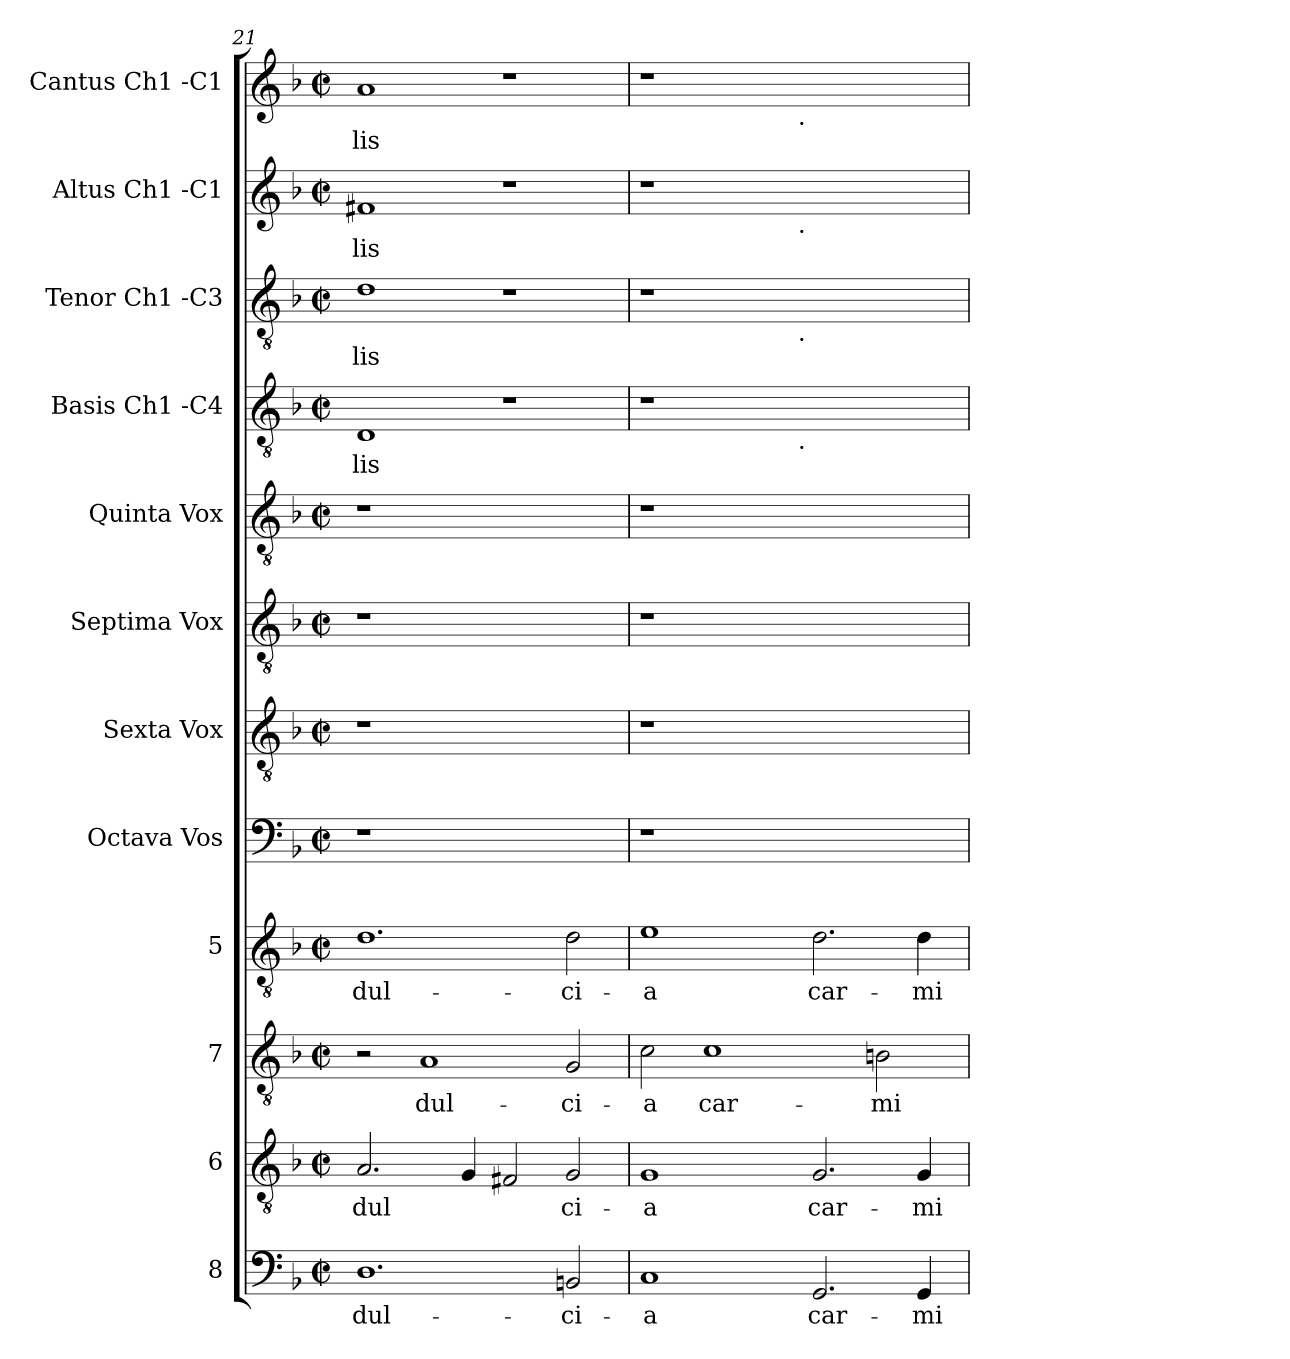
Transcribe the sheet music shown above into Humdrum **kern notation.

**kern	**text	**kern	**text	**kern	**text	**kern	**text	**kern	**kern	**kern	**kern	**kern	**text	**kern	**text	**kern	**text	**kern	**text
*part12	*part12	*part11	*part11	*part10	*part10	*part9	*part9	*part8	*part7	*part6	*part5	*part4	*part4	*part3	*part3	*part2	*part2	*part1	*part1
*staff12	*staff12	*staff11	*staff11	*staff10	*staff10	*staff9	*staff9	*staff8	*staff7	*staff6	*staff5	*staff4	*staff4	*staff3	*staff3	*staff2	*staff2	*staff1	*staff1
*I"8	*	*I"6	*	*I"7	*	*I"5	*	*I"Octava  Vos	*I"Sexta  Vox	*I"Septima  Vox	*I"Quinta  Vox	*I"Basis  Ch1 -C4	*	*I"Tenor  Ch1 -C3	*	*I"Altus  Ch1 -C1	*	*I"Cantus  Ch1 -C1	*
*	*	*	*	*	*	*	*	*	*	*	*	*I'B	*	*I'T	*	*I'A	*	*I'C	*
!!LO:PB:g=z
*clefF4	*	*clefGv2	*	*clefGv2	*	*clefGv2	*	*clefF4	*clefGv2	*clefGv2	*clefGv2	*clefGv2	*	*clefGv2	*	*clefG2	*	*clefG2	*
*k[b-]	*	*k[b-]	*	*k[b-]	*	*k[b-]	*	*k[b-]	*k[b-]	*k[b-]	*k[b-]	*k[b-]	*	*k[b-]	*	*k[b-]	*	*k[b-]	*
*F:	*	*F:	*	*F:	*	*F:	*	*F:	*F:	*F:	*F:	*F:	*	*F:	*	*F:	*	*F:	*
*M2/2	*	*M2/2	*	*M2/2	*	*M2/2	*	*M2/2	*M2/2	*M2/2	*M2/2	*M2/2	*	*M2/2	*	*M2/2	*	*M2/2	*
*met(c|)	*	*met(c|)	*	*met(c|)	*	*met(c|)	*	*met(c|)	*met(c|)	*met(c|)	*met(c|)	*met(c|)	*	*met(c|)	*	*met(c|)	*	*met(c|)	*
=21	=21	=21	=21	=21	=21	=21	=21	=21	=21	=21	=21	=21	=21	=21	=21	=21	=21	=21	=21
!	!LO:LY:b:cj	!	!LO:LY:b:cj	!	!	!	!LO:LY:b:cj	!	!	!	!	!	!LO:LY:b:cj	!	!LO:LY:b:cj	!	!LO:LY:b:cj	!	!LO:LY:b:cj
1.D	dul-	2.A/	dul-	2r	.	1.d	dul-	1r	1r	1r	1r	1D	-lis	1d	-lis	1f#X	-lis	1a	-lis
!	!	!	!	!	!LO:LY:b:cj	!	!	!	!	!	!	!	!	!	!	!	!	!	!
.	.	.	.	1A	dul-	.	.	.	.	.	.	.	.	.	.	.	.	.	.
!	!	!	!LO:LY:b:cj	!	!	!	!	!	!	!	!	!	!	!	!	!	!	!	!
.	.	4G/	--	.	.	.	.	.	.	.	.	.	.	.	.	.	.	.	.
!	!	!	!LO:LY:b:cj	!	!	!	!	!	!	!	!	!	!	!	!	!	!	!	!
.	.	2F#X/	--	.	.	.	.	1ryy	1ryy	1ryy	1ryy	1r	.	1r	.	1r	.	1r	.
!	!LO:LY:b:cj	!	!LO:LY:b:cj	!	!LO:LY:b:cj	!	!LO:LY:b:cj	!	!	!	!	!	!	!	!	!	!	!	!
2BBn/	-ci-	2G/	-ci-	2G/	-ci-	2d\	-ci-	.	.	.	.	.	.	.	.	.	.	.	.
=22	=22	=22	=22	=22	=22	=22	=22	=22	=22	=22	=22	=22	=22	=22	=22	=22	=22	=22	=22
!	!LO:LY:b:cj	!	!LO:LY:b:cj	!	!LO:LY:b:cj	!	!LO:LY:b:cj	!	!	!	!	!	!	!	!	!	!	!	!
*	*	*	*	*	*	*	*	*	*	*	*	*^	*	*^	*	*^	*	*^	*
1C	-a	1G	-a	2c\	-a	1e	-a	1r	1r	1r	1r	1r	2ryy	.	1r	2ryy	.	1r	2ryy	.	1r	2ryy	.
!	!	!	!	!	!LO:LY:b:cj	!	!	!	!	!	!	!	!	!	!	!	!	!	!	!	!	!	!
.	.	.	.	1c	car-	.	.	.	.	.	.	.	4ryy	.	.	4ryy	.	.	4ryy	.	.	4ryy	.
.	.	.	.	.	.	.	.	.	.	.	.	.	8ryy	.	.	8ryy	.	.	8ryy	.	.	8ryy	.
.	.	.	.	.	.	.	.	.	.	.	.	.	16ryy	.	.	16ryy	.	.	16ryy	.	.	16ryy	.
.	.	.	.	.	.	.	.	.	.	.	.	.	64ryy	.	.	64ryy	.	.	64ryy	.	.	64ryy	.
!	!	!	!	!	!	!	!	!	!	!	!	!	!	!	!	!	!	!	!	!	!	!LO:TX:b:t=.	!
!	!	!	!	!	!	!	!	!	!	!	!	!	!	!	!	!	!	!	!LO:TX:b:t=.	!	!	!	!
!	!	!	!	!	!	!	!	!	!	!	!	!	!	!	!	!LO:TX:b:t=.	!	!	!	!	!	!	!
!	!	!	!	!	!	!	!	!	!	!	!	!	!LO:TX:b:t=.	!	!	!	!	!	!	!	!	!	!
.	.	.	.	.	.	.	.	.	.	.	.	.	1ryy	.	.	1ryy	.	.	1ryy	.	.	1ryy	.
!	!LO:LY:b:cj	!	!LO:LY:b:cj	!	!	!	!LO:LY:b:cj	!	!	!	!	!	!	!	!	!	!	!	!	!	!	!	!
2.GG/	car-	2.G/	car-	.	.	2.d\	car-	1ryy	1ryy	1ryy	1ryy	1ryy	.	.	1ryy	.	.	1ryy	.	.	1ryy	.	.
!	!	!	!	!	!LO:LY:b:cj	!	!	!	!	!	!	!	!	!	!	!	!	!	!	!	!	!	!
.	.	.	.	2Bn\	-mi-	.	.	.	.	.	.	.	.	.	.	.	.	.	.	.	.	.	.
!	!LO:LY:b:cj	!	!LO:LY:b:cj	!	!	!	!LO:LY:b:cj	!	!	!	!	!	!	!	!	!	!	!	!	!	!	!	!
4GG/	-mi-	4G/	-mi-	.	.	4d\	-mi-	.	.	.	.	.	.	.	.	.	.	.	.	.	.	.	.
.	.	.	.	.	.	.	.	.	.	.	.	.	32.ryy	.	.	32.ryy	.	.	32.ryy	.	.	32.ryy	.
*	*	*	*	*	*	*	*	*	*	*	*	*v	*v	*	*	*	*	*v	*v	*	*v	*v	*
*	*	*	*	*	*	*	*	*	*	*	*	*	*	*v	*v	*	*	*	*	*
=	=	=	=	=	=	=	=	=	=	=	=	=	=	=	=	=	=	=	=
*-	*-	*-	*-	*-	*-	*-	*-	*-	*-	*-	*-	*-	*-	*-	*-	*-	*-	*-	*-
